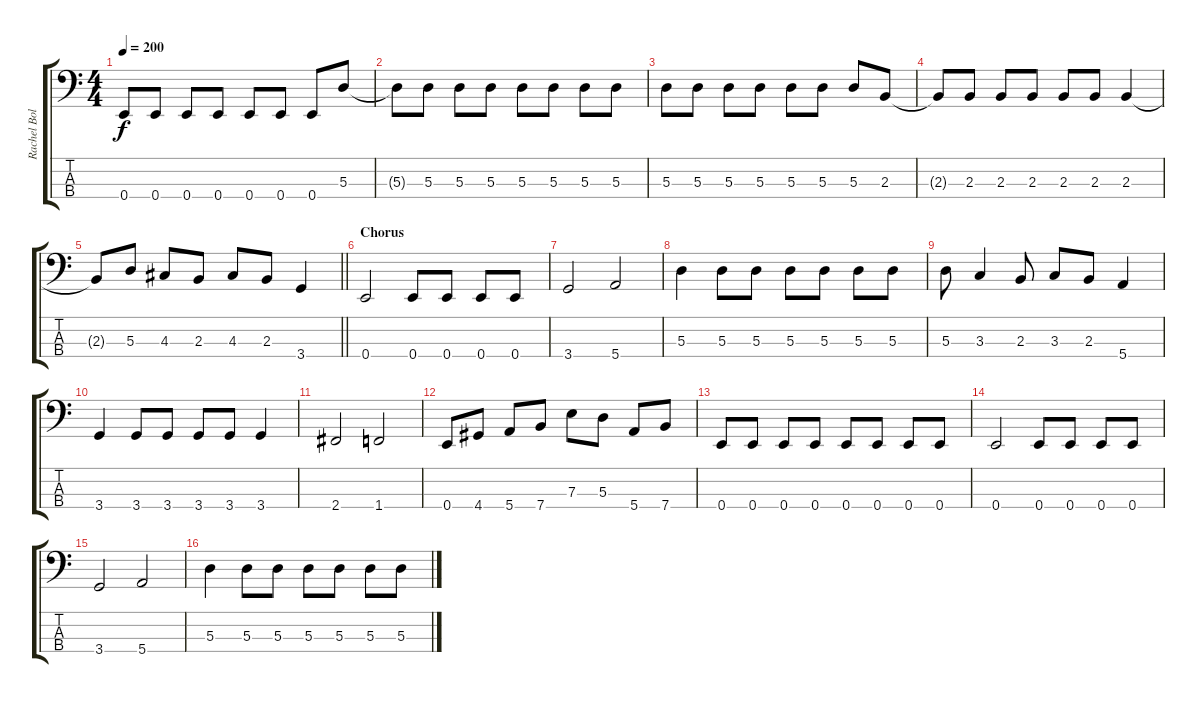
\track ("Rachel Bolan - Bass" "Rachel Bol") {instrument electricbasspick}
\staff {score tabs}
\tuning (G2 D2 A1 E1) {hide}
\ts (4 4)
\tempo 200
\clef f4
\ks c
0.4.8{dy f} 0.4.8 0.4.8 0.4.8 0.4.8 0.4.8 0.4.8 5.3.8 |
5.3{t}.8 5.3.8 5.3.8 5.3.8 5.3.8 5.3.8 5.3.8 5.3.8 |
5.3.8 5.3.8 5.3.8 5.3.8 5.3.8 5.3.8 5.3.8 2.3.8 |
2.3{t}.8 2.3.8 2.3.8 2.3.8 2.3.8 2.3.8 2.3.4 |
\barLineRight lightlight
2.3{t}.8 5.3.8 4.3.8 2.3.8 4.3.8 2.3.8 3.4.4 |
\section ("" "Chorus")
0.4.2 0.4.8 0.4.8 0.4.8 0.4.8 |
3.4.2 5.4.2 |
5.3.4 5.3.8 5.3.8 5.3.8 5.3.8 5.3.8 5.3.8 |
5.3.8 3.3.4 2.3.8 3.3.8 2.3.8 5.4.4 |
3.4.4 3.4.8 3.4.8 3.4.8 3.4.8 3.4.4 |
2.4.2 1.4.2 |
0.4.8 4.4.8 5.4.8 7.4.8 7.3.8 5.3.8 5.4.8 7.4.8 |
0.4.8 0.4.8 0.4.8 0.4.8 0.4.8 0.4.8 0.4.8 0.4.8 |
0.4.2 0.4.8 0.4.8 0.4.8 0.4.8 |
3.4.2 5.4.2 |
5.3.4 5.3.8 5.3.8 5.3.8 5.3.8 5.3.8 5.3.8
